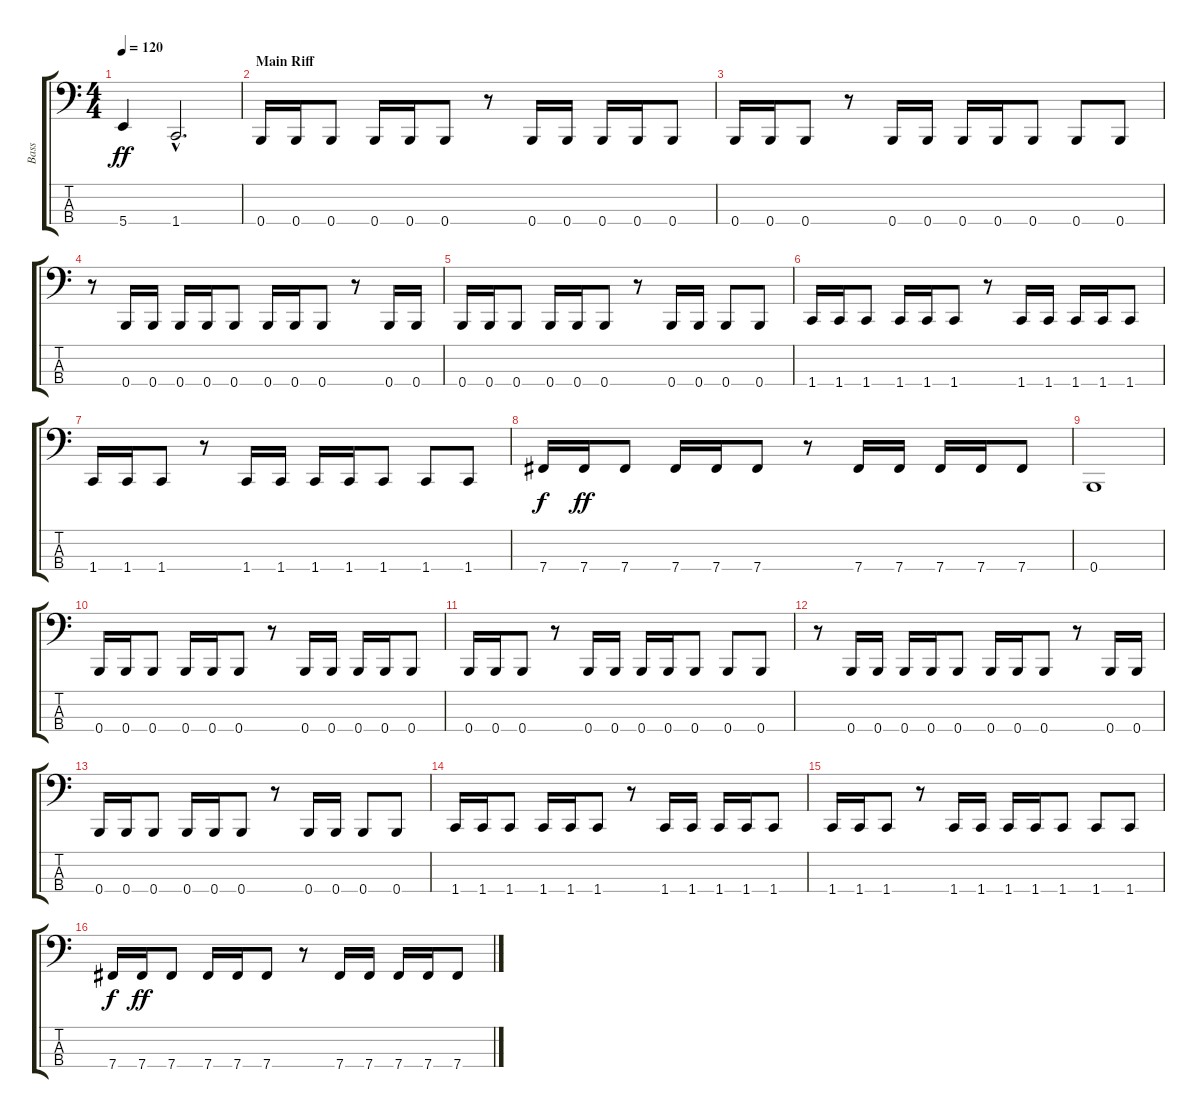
\track ("Bass" "Bass") {instrument electricbassfinger}
\staff {score tabs}
\tuning (E2 B1 Gb1 B0) {hide}
\ts (4 4)
\tempo 120
\clef f4
\ks c
5.4.4{dy ff} 1.4{hac}.2{d} |
\section ("" "Main Riff")
0.4.16 0.4.16 0.4.8 0.4.16 0.4.16 0.4.8 r.8 0.4.16 0.4.16 0.4.16 0.4.16 0.4.8 |
0.4.16 0.4.16 0.4.8 r.8 0.4.16 0.4.16 0.4.16 0.4.16 0.4.8 0.4.8 0.4.8 |
r.8 0.4.16 0.4.16 0.4.16 0.4.16 0.4.8 0.4.16 0.4.16 0.4.8 r.8 0.4.16 0.4.16 |
0.4.16 0.4.16 0.4.8 0.4.16 0.4.16 0.4.8 r.8 0.4.16 0.4.16 0.4.8 0.4.8 |
1.4.16 1.4.16 1.4.8 1.4.16 1.4.16 1.4.8 r.8 1.4.16 1.4.16 1.4.16 1.4.16 1.4.8 |
1.4.16 1.4.16 1.4.8 r.8 1.4.16 1.4.16 1.4.16 1.4.16 1.4.8 1.4.8 1.4.8 |
7.4.16{dy f} 7.4.16{dy ff} 7.4.8 7.4.16 7.4.16 7.4.8 r.8 7.4.16 7.4.16 7.4.16 7.4.16 7.4.8 |
0.4.1 |
0.4.16 0.4.16 0.4.8 0.4.16 0.4.16 0.4.8 r.8 0.4.16 0.4.16 0.4.16 0.4.16 0.4.8 |
0.4.16 0.4.16 0.4.8 r.8 0.4.16 0.4.16 0.4.16 0.4.16 0.4.8 0.4.8 0.4.8 |
r.8 0.4.16 0.4.16 0.4.16 0.4.16 0.4.8 0.4.16 0.4.16 0.4.8 r.8 0.4.16 0.4.16 |
0.4.16 0.4.16 0.4.8 0.4.16 0.4.16 0.4.8 r.8 0.4.16 0.4.16 0.4.8 0.4.8 |
1.4.16 1.4.16 1.4.8 1.4.16 1.4.16 1.4.8 r.8 1.4.16 1.4.16 1.4.16 1.4.16 1.4.8 |
1.4.16 1.4.16 1.4.8 r.8 1.4.16 1.4.16 1.4.16 1.4.16 1.4.8 1.4.8 1.4.8 |
7.4.16{dy f} 7.4.16{dy ff} 7.4.8 7.4.16 7.4.16 7.4.8 r.8 7.4.16 7.4.16 7.4.16 7.4.16 7.4.8
